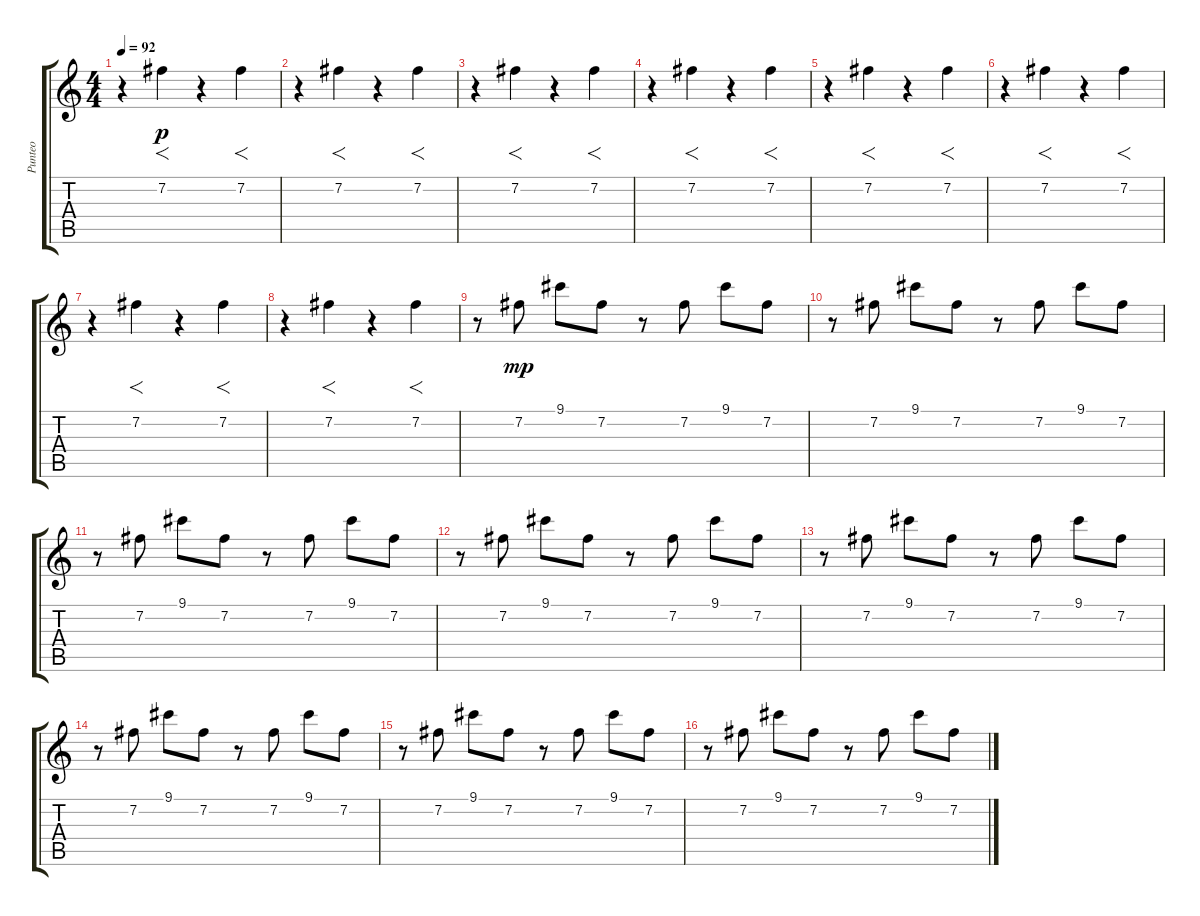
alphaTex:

\track ("Punteo" "Punteo") {instrument distortionguitar}
\staff {score tabs}
\tuning (E4 B3 G3 D3 A2 E2) {hide}
\ts (4 4)
\tempo 92
\clef g2
\ks c
r.4{dy p} 7.2.4{f} r.4 7.2.4{f} |
r.4 7.2.4{f} r.4 7.2.4{f} |
r.4 7.2.4{f} r.4 7.2.4{f} |
r.4 7.2.4{f} r.4 7.2.4{f} |
r.4 7.2.4{f} r.4 7.2.4{f} |
r.4 7.2.4{f} r.4 7.2.4{f} |
r.4 7.2.4{f} r.4 7.2.4{f} |
r.4 7.2.4{f} r.4 7.2.4{f} |
r.8 7.2.8{dy mp} 9.1.8 7.2.8 r.8 7.2.8 9.1.8 7.2.8 |
r.8 7.2.8 9.1.8 7.2.8 r.8 7.2.8 9.1.8 7.2.8 |
r.8 7.2.8 9.1.8 7.2.8 r.8 7.2.8 9.1.8 7.2.8 |
r.8 7.2.8 9.1.8 7.2.8 r.8 7.2.8 9.1.8 7.2.8 |
r.8 7.2.8 9.1.8 7.2.8 r.8 7.2.8 9.1.8 7.2.8 |
r.8 7.2.8 9.1.8 7.2.8 r.8 7.2.8 9.1.8 7.2.8 |
r.8 7.2.8 9.1.8 7.2.8 r.8 7.2.8 9.1.8 7.2.8 |
r.8 7.2.8 9.1.8 7.2.8 r.8 7.2.8 9.1.8 7.2.8
